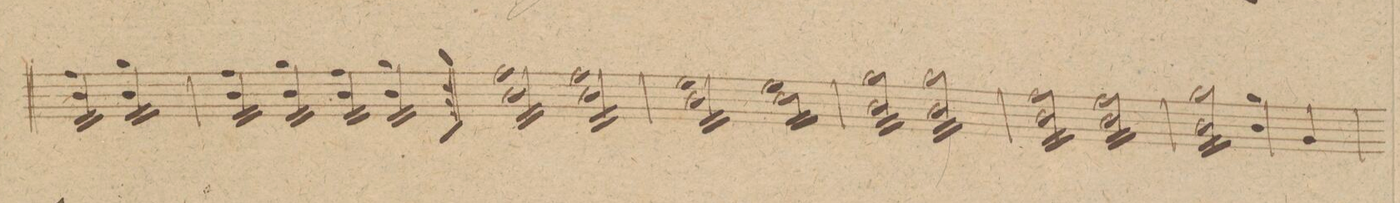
**kern	**dynam
*I"Violino IIdo	*
*clefG2	*
*k[f#c#g#]	*
*met(c|)	*
*M2/2	*
16ff# 16b\LL	.
16ff# 16b\	.
16ff# 16b\	.
16ff# 16b\JJ	.
16gg# 16b\LL	.
16gg# 16b\	.
16gg# 16b\	.
16gg# 16b\JJ	.
=110	=110
16ff# 16b\LL	.
16ff# 16b\	.
16ff# 16b\	.
16ff# 16b\JJ	.
16gg# 16b\LL	.
16gg# 16b\	.
16gg# 16b\	.
16gg# 16b\JJ	.
16ff# 16b\LL	.
16ff# 16b\	.
16ff# 16b\	.
16ff# 16b\JJ	.
16gg# 16b\LL	.
16gg# 16b\	.
16gg# 16b\	.
16gg# 16b\JJ	.
=111	=111
16ff#yy 16b\yyLL	.
16ff#yy 16b\yy	.
16ff#yy 16b\yy	.
16ff#yy 16b\yy	.
16ff#yy 16b\yy	.
16ff#yy 16b\yy	.
16ff#yy 16b\yy	.
16ff#yy 16b\yyJJ	.
16ff#yy 16b\yyLL	.
16ff#yy 16b\yy	.
16ff#yy 16b\yy	.
16ff#yy 16b\yyJJ	.
16gg#yy 16b\yyLL	.
16gg#yy 16b\yy	.
16gg#yy 16b\yy	.
16gg#yy 16b\yyJJ	.
=112	=112
16ff#yy 16b\yyLL	.
16ff#yy 16b\yy	.
16ff#yy 16b\yy	.
16ff#yy 16b\yyJJ	.
16gg#yy 16b\yyLL	.
16gg#yy 16b\yy	.
16gg#yy 16b\yy	.
16gg#yy 16b\yyJJ	.
16ff#yy 16b\yyLL	.
16ff#yy 16b\yy	.
16ff#yy 16b\yy	.
16ff#yy 16b\yyJJ	.
16gg#yy 16b\yyLL	.
16gg#yy 16b\yy	.
16gg#yy 16b\yy	.
16gg#yy 16b\yyJJ	.
=113	=113
16ff# 16b\LL	.
16ff# 16b\	.
16ff# 16b\	.
16ff# 16b\	.
16ff# 16b\	.
16ff# 16b\	.
16ff# 16b\	.
16ff# 16b\JJ	.
16ff# 16cc#\LL	.
16ff# 16cc#\	.
16ff# 16cc#\	.
16ff# 16cc#\	.
16ff# 16cc#\	.
16ff# 16cc#\	.
16ff# 16cc#\	.
16ff# 16cc#\JJ	.
=114	=114
16ee 16b\LL	.
16ee 16b\	.
16ee 16b\	.
16ee 16b\	.
16ee 16b\	.
16ee 16b\	.
16ee 16b\	.
16ee 16b\JJ	.
16ee 16cc#\LL	.
16ee 16cc#\	.
16ee 16cc#\	.
16ee 16cc#\	.
16ee 16cc#\	.
16ee 16cc#\	.
16ee 16cc#\	.
16ee 16cc#\JJ	.
=115	=115
16gg# 16b\LL	.
16gg# 16b\	.
16gg# 16b\	.
16gg# 16b\	.
16gg# 16b\	.
16gg# 16b\	.
16gg# 16b\	.
16gg# 16b\JJ	.
16gg# 16b\LL	.
16gg# 16b\	.
16gg# 16b\	.
16gg# 16b\	.
16gg# 16b\	.
16gg# 16b\	.
16gg# 16b\	.
16gg# 16b\JJ	.
=116	=116
16ff# 16b\LL	.
16ff# 16b\	.
16ff# 16b\	.
16ff# 16b\	.
16ff# 16b\	.
16ff# 16b\	.
16ff# 16b\	.
16ff# 16b\JJ	.
16ff# 16b\LL	.
16ff# 16b\	.
16ff# 16b\	.
16ff# 16b\	.
16ff# 16b\	.
16ff# 16b\	.
16ff# 16b\	.
16ff# 16b\JJ	.
=117	=117
16gg# 16b\LL	.
16gg# 16b\	.
16gg# 16b\	.
16gg# 16b\	.
16gg# 16b\	.
16gg# 16b\	.
16gg# 16b\	.
16gg# 16b\JJ	.
*Xtremolo	*
4gg# 4b\	.
4g#/	.
=118	=118
*-	*-
